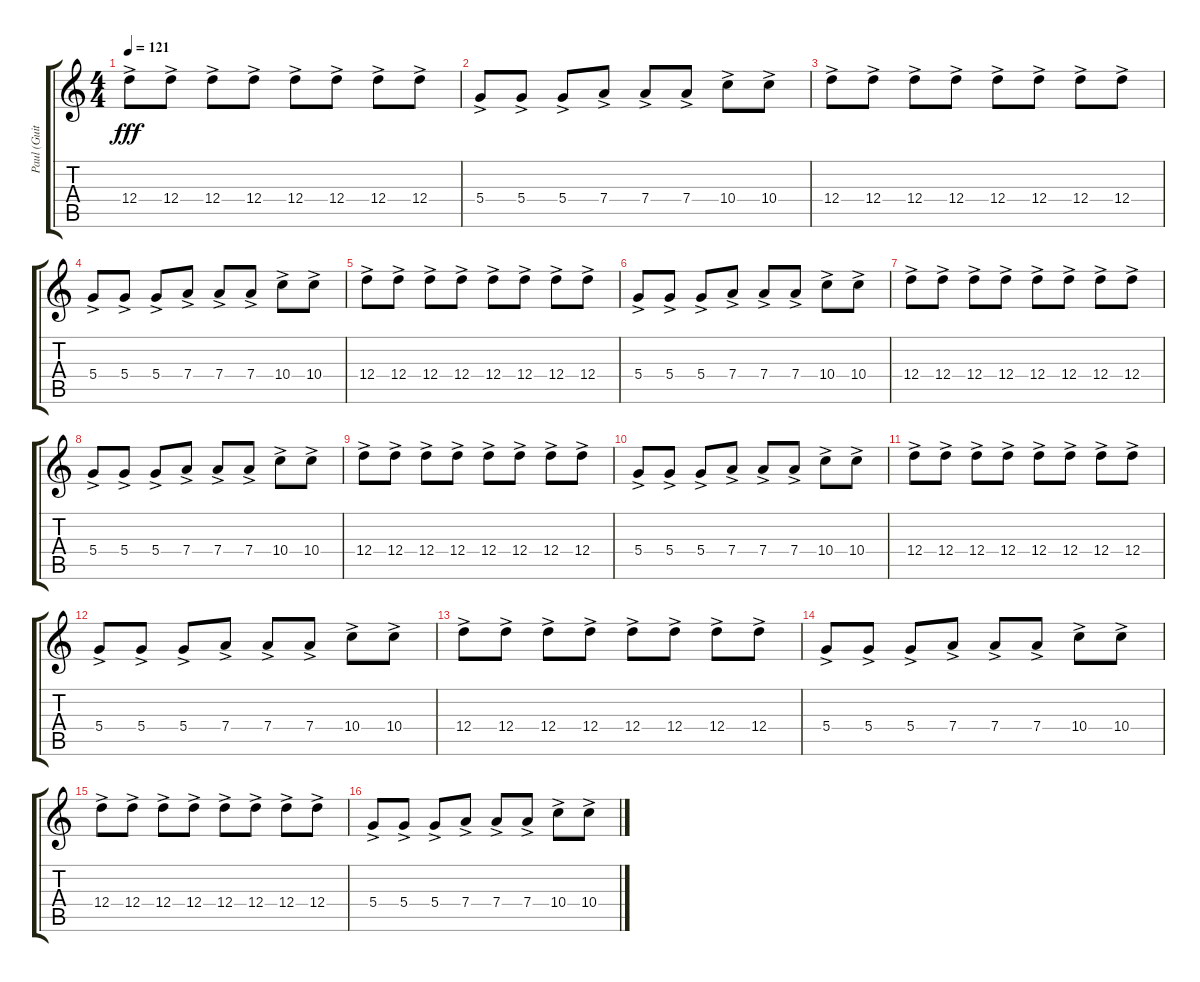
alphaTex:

\track ("Paul (Guitar)" "Paul (Guit") {instrument overdrivenguitar}
\staff {score tabs}
\tuning (E4 B3 G3 D3 A2 E2) {hide}
\ts (4 4)
\tempo 121
\clef g2
\ks c
12.4{ac}.8{dy fff} 12.4{ac}.8 12.4{ac}.8 12.4{ac}.8 12.4{ac}.8 12.4{ac}.8 12.4{ac}.8 12.4{ac}.8 |
5.4{ac}.8 5.4{ac}.8 5.4{ac}.8 7.4{ac}.8 7.4{ac}.8 7.4{ac}.8 10.4{ac}.8 10.4{ac}.8 |
12.4{ac}.8 12.4{ac}.8 12.4{ac}.8 12.4{ac}.8 12.4{ac}.8 12.4{ac}.8 12.4{ac}.8 12.4{ac}.8 |
5.4{ac}.8 5.4{ac}.8 5.4{ac}.8 7.4{ac}.8 7.4{ac}.8 7.4{ac}.8 10.4{ac}.8 10.4{ac}.8 |
12.4{ac}.8 12.4{ac}.8 12.4{ac}.8 12.4{ac}.8 12.4{ac}.8 12.4{ac}.8 12.4{ac}.8 12.4{ac}.8 |
5.4{ac}.8 5.4{ac}.8 5.4{ac}.8 7.4{ac}.8 7.4{ac}.8 7.4{ac}.8 10.4{ac}.8 10.4{ac}.8 |
12.4{ac}.8 12.4{ac}.8 12.4{ac}.8 12.4{ac}.8 12.4{ac}.8 12.4{ac}.8 12.4{ac}.8 12.4{ac}.8 |
5.4{ac}.8 5.4{ac}.8 5.4{ac}.8 7.4{ac}.8 7.4{ac}.8 7.4{ac}.8 10.4{ac}.8 10.4{ac}.8 |
12.4{ac}.8 12.4{ac}.8 12.4{ac}.8 12.4{ac}.8 12.4{ac}.8 12.4{ac}.8 12.4{ac}.8 12.4{ac}.8 |
5.4{ac}.8 5.4{ac}.8 5.4{ac}.8 7.4{ac}.8 7.4{ac}.8 7.4{ac}.8 10.4{ac}.8 10.4{ac}.8 |
12.4{ac}.8 12.4{ac}.8 12.4{ac}.8 12.4{ac}.8 12.4{ac}.8 12.4{ac}.8 12.4{ac}.8 12.4{ac}.8 |
5.4{ac}.8 5.4{ac}.8 5.4{ac}.8 7.4{ac}.8 7.4{ac}.8 7.4{ac}.8 10.4{ac}.8 10.4{ac}.8 |
12.4{ac}.8 12.4{ac}.8 12.4{ac}.8 12.4{ac}.8 12.4{ac}.8 12.4{ac}.8 12.4{ac}.8 12.4{ac}.8 |
5.4{ac}.8 5.4{ac}.8 5.4{ac}.8 7.4{ac}.8 7.4{ac}.8 7.4{ac}.8 10.4{ac}.8 10.4{ac}.8 |
12.4{ac}.8 12.4{ac}.8 12.4{ac}.8 12.4{ac}.8 12.4{ac}.8 12.4{ac}.8 12.4{ac}.8 12.4{ac}.8 |
5.4{ac}.8 5.4{ac}.8 5.4{ac}.8 7.4{ac}.8 7.4{ac}.8 7.4{ac}.8 10.4{ac}.8 10.4{ac}.8
